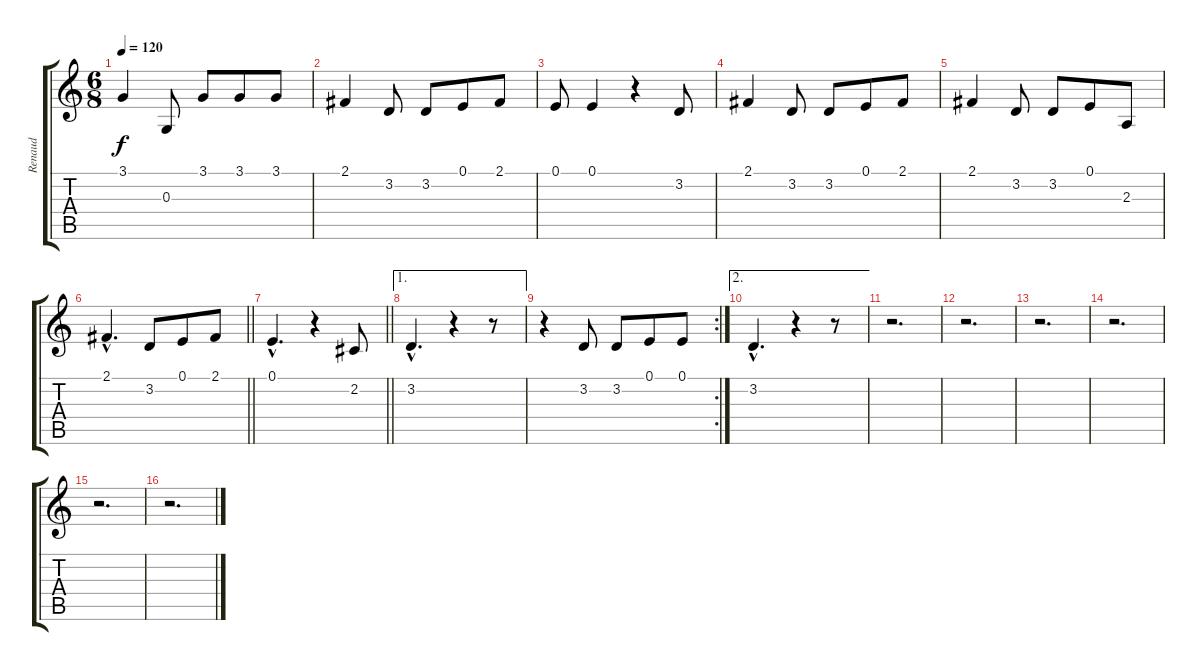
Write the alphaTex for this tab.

\track ("Renaud" "Renaud") {instrument panflute}
\staff {score tabs}
\tuning (E4 B3 G3 D3 A2 E2) {hide}
\ts (6 8)
\tempo 120
\clef g2
\ks c
3.1.4{dy f} 0.3.8 3.1.8 3.1.8 3.1.8 |
2.1.4 3.2.8 3.2.8 0.1.8 2.1.8 |
0.1.8 0.1.4 r.4 3.2.8 |
2.1.4 3.2.8 3.2.8 0.1.8 2.1.8 |
2.1.4 3.2.8 3.2.8 0.1.8 2.3.8 |
\barLineRight lightlight
2.1{hac}.4{d} 3.2.8 0.1.8 2.1.8 |
\barLineRight lightlight
0.1{hac}.4{d} r.4 2.2.8 |
\ae 1
3.2{hac}.4{d} r.4 r.8 |
\rc 2
r.4 3.2.8 3.2.8 0.1.8 0.1.8 |
\ae 2
3.2{hac}.4{d} r.4 r.8 |
r.2{d} |
r.2{d} |
r.2{d} |
r.2{d} |
r.2{d} |
r.2{d}
